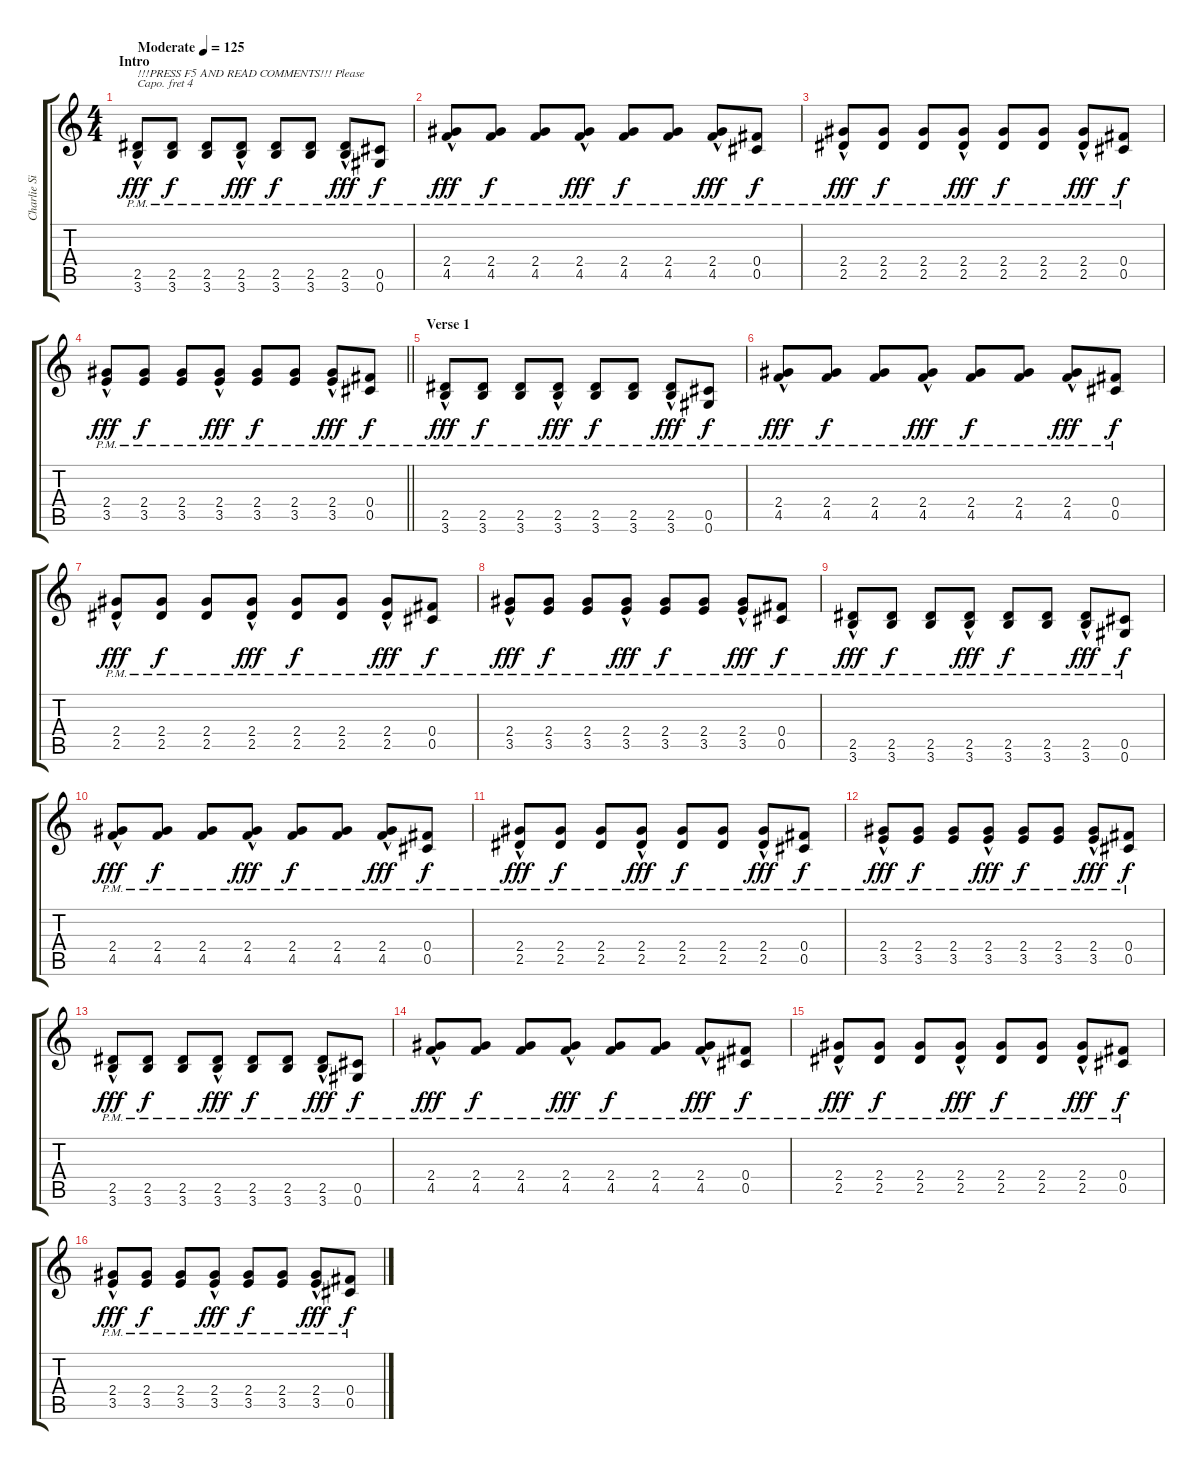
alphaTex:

\track ("Charlie Simpson" "Charlie Si") {instrument acousticguitarsteel}
\staff {score tabs}
\capo 4
\tuning (E4 B3 G3 D3 A2 E2) {hide}
\ts (4 4)
\section ("" "Intro")
\tempo (125 "Moderate")
\clef g2
\ks c
(2.5{hac pm} 3.6{pm}).8{txt "!!!PRESS F5 AND READ COMMENTS!!! Please" dy fff volume 16 balance 8 instrument electricguitarmuted} (2.5{pm} 3.6{pm}).8{dy f} (2.5{pm} 3.6{pm}).8 (2.5{hac pm} 3.6{pm}).8{dy fff} (2.5{pm} 3.6{pm}).8{dy f} (2.5{pm} 3.6{pm}).8 (2.5{hac pm} 3.6{pm}).8{dy fff} (0.5{pm} 0.6{pm}).8{dy f} |
(2.4{hac pm} 4.5{hac pm}).8{dy fff} (2.4{pm} 4.5{pm}).8{dy f} (2.4{pm} 4.5{pm}).8 (2.4{hac pm} 4.5{hac pm}).8{dy fff} (2.4{pm} 4.5{pm}).8{dy f} (2.4{pm} 4.5{pm}).8 (2.4{hac pm} 4.5{hac pm}).8{dy fff} (0.4{pm} 0.5{pm}).8{dy f} |
(2.4{hac pm} 2.5{hac pm}).8{dy fff} (2.4{pm} 2.5{pm}).8{dy f} (2.4{pm} 2.5{pm}).8 (2.4{hac pm} 2.5{hac pm}).8{dy fff} (2.4{pm} 2.5{pm}).8{dy f} (2.4{pm} 2.5{pm}).8 (2.4{hac pm} 2.5{hac pm}).8{dy fff} (0.4{pm} 0.5{pm}).8{dy f} |
\barLineRight lightlight
(2.4{hac pm} 3.5{hac pm}).8{dy fff} (2.4{pm} 3.5{pm}).8{dy f} (2.4{pm} 3.5{pm}).8 (2.4{hac pm} 3.5{hac pm}).8{dy fff} (2.4{pm} 3.5{pm}).8{dy f} (2.4{pm} 3.5{pm}).8 (2.4{hac pm} 3.5{hac pm}).8{dy fff} (0.4{pm} 0.5{pm}).8{dy f} |
\section ("" "Verse 1")
(2.5{hac pm} 3.6{pm}).8{dy fff} (2.5{pm} 3.6{pm}).8{dy f} (2.5{pm} 3.6{pm}).8 (2.5{hac pm} 3.6{pm}).8{dy fff} (2.5{pm} 3.6{pm}).8{dy f} (2.5{pm} 3.6{pm}).8 (2.5{hac pm} 3.6{pm}).8{dy fff} (0.5{pm} 0.6{pm}).8{dy f} |
(2.4{hac pm} 4.5{hac pm}).8{dy fff} (2.4{pm} 4.5{pm}).8{dy f} (2.4{pm} 4.5{pm}).8 (2.4{hac pm} 4.5{hac pm}).8{dy fff} (2.4{pm} 4.5{pm}).8{dy f} (2.4{pm} 4.5{pm}).8 (2.4{hac pm} 4.5{hac pm}).8{dy fff} (0.4{pm} 0.5{pm}).8{dy f} |
(2.4{hac pm} 2.5{hac pm}).8{dy fff} (2.4{pm} 2.5{pm}).8{dy f} (2.4{pm} 2.5{pm}).8 (2.4{hac pm} 2.5{hac pm}).8{dy fff} (2.4{pm} 2.5{pm}).8{dy f} (2.4{pm} 2.5{pm}).8 (2.4{hac pm} 2.5{hac pm}).8{dy fff} (0.4{pm} 0.5{pm}).8{dy f} |
(2.4{hac pm} 3.5{hac pm}).8{dy fff} (2.4{pm} 3.5{pm}).8{dy f} (2.4{pm} 3.5{pm}).8 (2.4{hac pm} 3.5{hac pm}).8{dy fff} (2.4{pm} 3.5{pm}).8{dy f} (2.4{pm} 3.5{pm}).8 (2.4{hac pm} 3.5{hac pm}).8{dy fff} (0.4{pm} 0.5{pm}).8{dy f} |
(2.5{hac pm} 3.6{pm}).8{dy fff} (2.5{pm} 3.6{pm}).8{dy f} (2.5{pm} 3.6{pm}).8 (2.5{hac pm} 3.6{pm}).8{dy fff} (2.5{pm} 3.6{pm}).8{dy f} (2.5{pm} 3.6{pm}).8 (2.5{hac pm} 3.6{pm}).8{dy fff} (0.5{pm} 0.6{pm}).8{dy f} |
(2.4{hac pm} 4.5{hac pm}).8{dy fff} (2.4{pm} 4.5{pm}).8{dy f} (2.4{pm} 4.5{pm}).8 (2.4{hac pm} 4.5{hac pm}).8{dy fff} (2.4{pm} 4.5{pm}).8{dy f} (2.4{pm} 4.5{pm}).8 (2.4{hac pm} 4.5{hac pm}).8{dy fff} (0.4{pm} 0.5{pm}).8{dy f} |
(2.4{hac pm} 2.5{hac pm}).8{dy fff} (2.4{pm} 2.5{pm}).8{dy f} (2.4{pm} 2.5{pm}).8 (2.4{hac pm} 2.5{hac pm}).8{dy fff} (2.4{pm} 2.5{pm}).8{dy f} (2.4{pm} 2.5{pm}).8 (2.4{hac pm} 2.5{hac pm}).8{dy fff} (0.4{pm} 0.5{pm}).8{dy f} |
(2.4{hac pm} 3.5{hac pm}).8{dy fff} (2.4{pm} 3.5{pm}).8{dy f} (2.4{pm} 3.5{pm}).8 (2.4{hac pm} 3.5{hac pm}).8{dy fff} (2.4{pm} 3.5{pm}).8{dy f} (2.4{pm} 3.5{pm}).8 (2.4{hac pm} 3.5{hac pm}).8{dy fff} (0.4{pm} 0.5{pm}).8{dy f} |
(2.5{hac pm} 3.6{pm}).8{dy fff} (2.5{pm} 3.6{pm}).8{dy f} (2.5{pm} 3.6{pm}).8 (2.5{hac pm} 3.6{pm}).8{dy fff} (2.5{pm} 3.6{pm}).8{dy f} (2.5{pm} 3.6{pm}).8 (2.5{hac pm} 3.6{pm}).8{dy fff} (0.5{pm} 0.6{pm}).8{dy f} |
(2.4{hac pm} 4.5{hac pm}).8{dy fff} (2.4{pm} 4.5{pm}).8{dy f} (2.4{pm} 4.5{pm}).8 (2.4{hac pm} 4.5{hac pm}).8{dy fff} (2.4{pm} 4.5{pm}).8{dy f} (2.4{pm} 4.5{pm}).8 (2.4{hac pm} 4.5{hac pm}).8{dy fff} (0.4{pm} 0.5{pm}).8{dy f} |
(2.4{hac pm} 2.5{hac pm}).8{dy fff} (2.4{pm} 2.5{pm}).8{dy f} (2.4{pm} 2.5{pm}).8 (2.4{hac pm} 2.5{hac pm}).8{dy fff} (2.4{pm} 2.5{pm}).8{dy f} (2.4{pm} 2.5{pm}).8 (2.4{hac pm} 2.5{hac pm}).8{dy fff} (0.4{pm} 0.5{pm}).8{dy f} |
(2.4{hac pm} 3.5{hac pm}).8{dy fff} (2.4{pm} 3.5{pm}).8{dy f} (2.4{pm} 3.5{pm}).8 (2.4{hac pm} 3.5{hac pm}).8{dy fff} (2.4{pm} 3.5{pm}).8{dy f} (2.4{pm} 3.5{pm}).8 (2.4{hac pm} 3.5{hac pm}).8{dy fff} (0.4{pm} 0.5{pm}).8{dy f}
